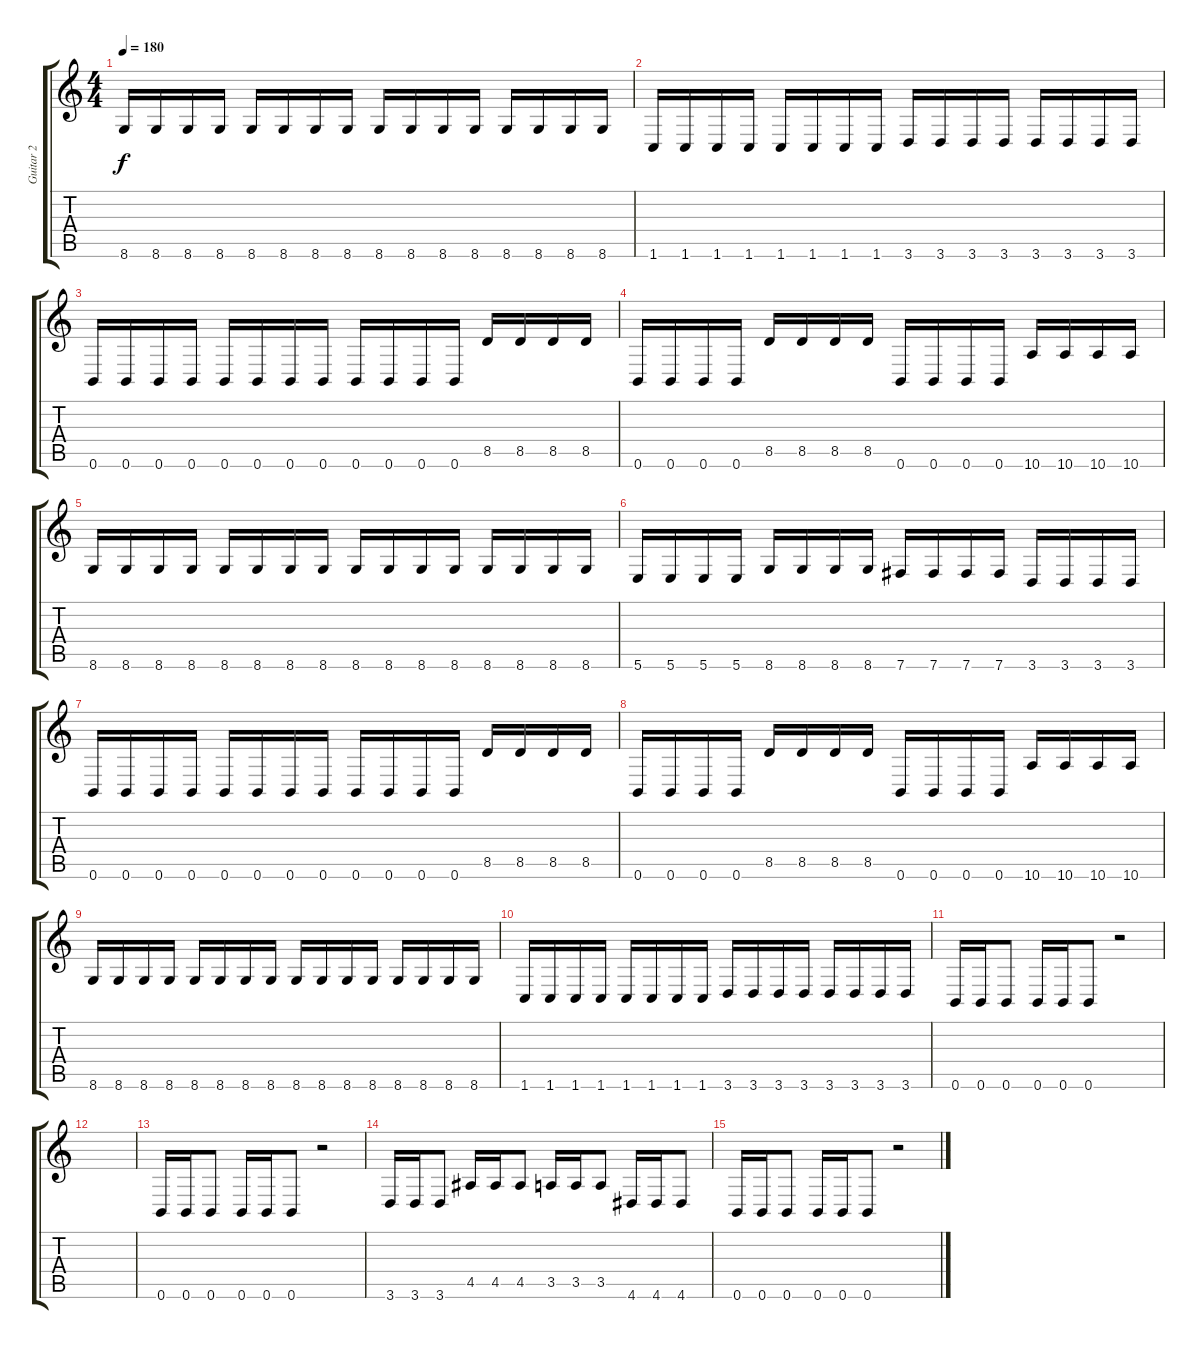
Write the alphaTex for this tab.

\track ("Guitar 2" "Guitar 2") {instrument distortionguitar}
\staff {score tabs}
\tuning (Db4 Ab3 E3 B2 Gb2 B1) {hide}
\ts (4 4)
\tempo 180
\clef g2
\ks c
8.6.16{dy f} 8.6.16 8.6.16 8.6.16 8.6.16 8.6.16 8.6.16 8.6.16 8.6.16 8.6.16 8.6.16 8.6.16 8.6.16 8.6.16 8.6.16 8.6.16 |
1.6.16 1.6.16 1.6.16 1.6.16 1.6.16 1.6.16 1.6.16 1.6.16 3.6.16 3.6.16 3.6.16 3.6.16 3.6.16 3.6.16 3.6.16 3.6.16 |
0.6.16 0.6.16 0.6.16 0.6.16 0.6.16 0.6.16 0.6.16 0.6.16 0.6.16 0.6.16 0.6.16 0.6.16 8.5.16 8.5.16 8.5.16 8.5.16 |
0.6.16 0.6.16 0.6.16 0.6.16 8.5.16 8.5.16 8.5.16 8.5.16 0.6.16 0.6.16 0.6.16 0.6.16 10.6.16 10.6.16 10.6.16 10.6.16 |
8.6.16 8.6.16 8.6.16 8.6.16 8.6.16 8.6.16 8.6.16 8.6.16 8.6.16 8.6.16 8.6.16 8.6.16 8.6.16 8.6.16 8.6.16 8.6.16 |
5.6.16 5.6.16 5.6.16 5.6.16 8.6.16 8.6.16 8.6.16 8.6.16 7.6.16 7.6.16 7.6.16 7.6.16 3.6.16 3.6.16 3.6.16 3.6.16 |
0.6.16 0.6.16 0.6.16 0.6.16 0.6.16 0.6.16 0.6.16 0.6.16 0.6.16 0.6.16 0.6.16 0.6.16 8.5.16 8.5.16 8.5.16 8.5.16 |
0.6.16 0.6.16 0.6.16 0.6.16 8.5.16 8.5.16 8.5.16 8.5.16 0.6.16 0.6.16 0.6.16 0.6.16 10.6.16 10.6.16 10.6.16 10.6.16 |
8.6.16 8.6.16 8.6.16 8.6.16 8.6.16 8.6.16 8.6.16 8.6.16 8.6.16 8.6.16 8.6.16 8.6.16 8.6.16 8.6.16 8.6.16 8.6.16 |
1.6.16 1.6.16 1.6.16 1.6.16 1.6.16 1.6.16 1.6.16 1.6.16 3.6.16 3.6.16 3.6.16 3.6.16 3.6.16 3.6.16 3.6.16 3.6.16 |
0.6.16 0.6.16 0.6.8 0.6.16 0.6.16 0.6.8 r.2 |
|
0.6.16 0.6.16 0.6.8 0.6.16 0.6.16 0.6.8 r.2 |
3.6.16 3.6.16 3.6.8 4.5.16 4.5.16 4.5.8 3.5.16 3.5.16 3.5.8 4.6.16 4.6.16 4.6.8 |
0.6.16 0.6.16 0.6.8 0.6.16 0.6.16 0.6.8 r.2
